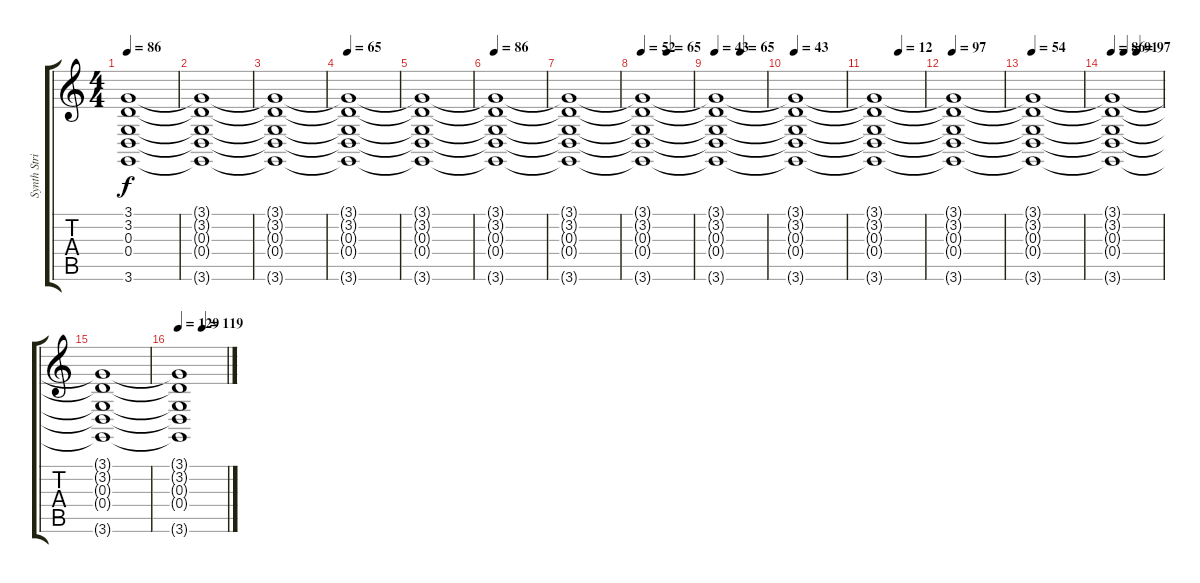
\track ("Synth Strings" "Synth Stri") {instrument synthstrings2}
\staff {score tabs}
\tuning (E4 B3 G3 D3 A2 E2) {hide}
\ts (4 4)
\tempo 86
\clef g2
\ks c
(3.1{t} 3.2{t} 0.3{t} 0.4{t} 3.6{t}).1{dy f} |
(3.1{t} 3.2{t} 0.3{t} 0.4{t} 3.6{t}).1 |
(3.1{t} 3.2{t} 0.3{t} 0.4{t} 3.6{t}).1 |
\tempo 65
(3.1{t} 3.2{t} 0.3{t} 0.4{t} 3.6{t}).1 |
(3.1{t} 3.2{t} 0.3{t} 0.4{t} 3.6{t}).1 |
\tempo 86
(3.1{t} 3.2{t} 0.3{t} 0.4{t} 3.6{t}).1 |
(3.1{t} 3.2{t} 0.3{t} 0.4{t} 3.6{t}).1 |
\tempo 52
\tempo (65 0.5)
(3.1{t} 3.2{t} 0.3{t} 0.4{t} 3.6{t}).1 |
\tempo 43
\tempo (65 0.5)
(3.1{t} 3.2{t} 0.3{t} 0.4{t} 3.6{t}).1 |
\tempo 43
(3.1{t} 3.2{t} 0.3{t} 0.4{t} 3.6{t}).1 |
\tempo (12 0.5)
(3.1{t} 3.2{t} 0.3{t} 0.4{t} 3.6{t}).1 |
\tempo 97
(3.1{t} 3.2{t} 0.3{t} 0.4{t} 3.6{t}).1 |
\tempo 54
(3.1{t} 3.2{t} 0.3{t} 0.4{t} 3.6{t}).1 |
\tempo 86
\tempo (91 0.25)
\tempo (97 0.5)
(3.1{t} 3.2{t} 0.3{t} 0.4{t} 3.6{t}).1 |
(3.1{t} 3.2{t} 0.3{t} 0.4{t} 3.6{t}).1 |
\tempo 129
\tempo (119 0.5)
(3.1{t} 3.2{t} 0.3{t} 0.4{t} 3.6{t}).1
